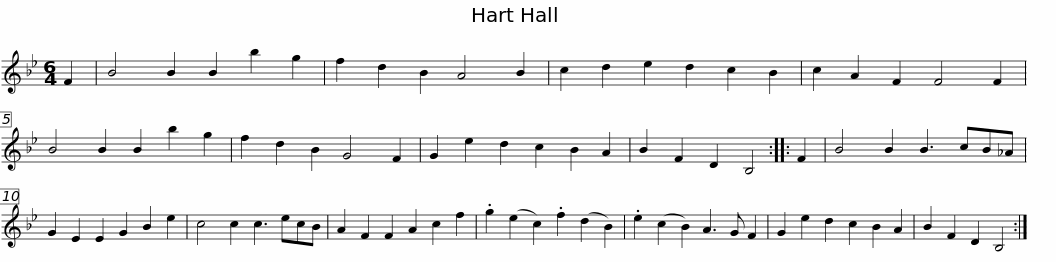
X:1
L:1/8
M:6/4
I:linebreak $
K:Bb
V:1 treble
V:1
 F2 | B4 B2 B2 b2 g2 | f2 d2 B2 A4 B2 | c2 d2 e2 d2 c2 B2 | c2 A2 F2 F4 F2 | %5
 B4 B2 B2 b2 g2 | f2 d2 B2 G4 F2 | G2 e2 d2 c2 B2 A2 |$ B2 F2 D2 B,4 :: F2 | %10
 B4 B2 B3 cB_A | G2 E2 E2 G2 B2 e2 | c4 c2 c3 ecB | A2 F2 F2 A2 c2 f2 | .g2 (e2 c2) .f2 (d2 B2) |$ %15
 .e2 (c2 B2) A3 G F2 | G2 e2 d2 c2 B2 A2 | B2 F2 D2 B,4 :| %18
